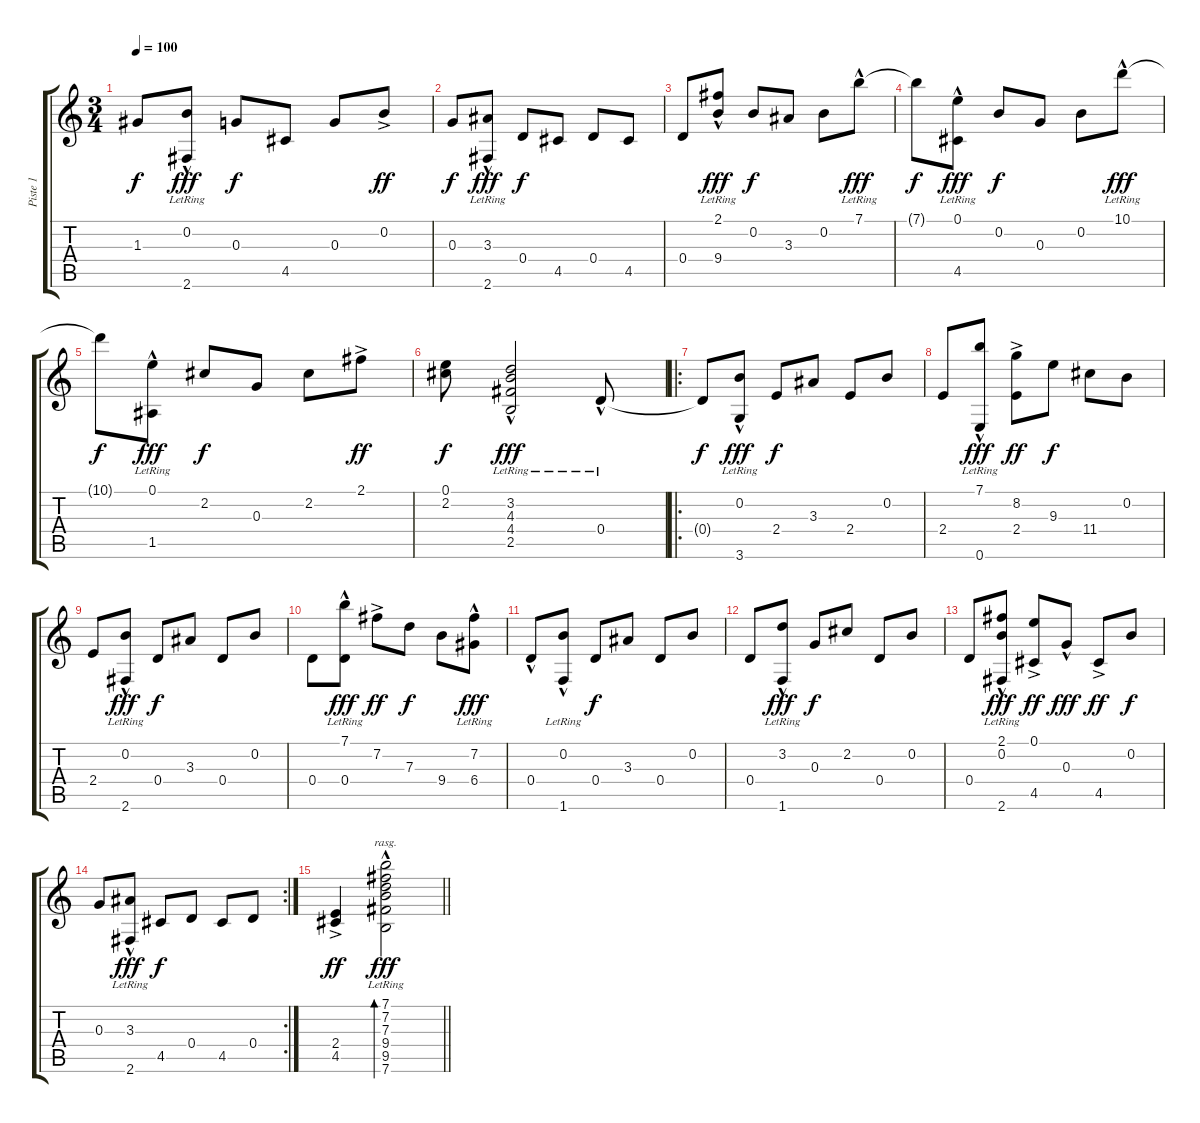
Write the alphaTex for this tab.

\track ("Piste 1" "Piste 1") {instrument acousticguitarnylon}
\staff {score tabs}
\tuning (E4 B3 G3 D3 A2 E2) {hide}
\ts (3 4)
\tempo 100
\clef g2
\ks c
1.3.8{dy f} (0.2{hac lr} 2.6{hac lr}).8{dy fff} 0.3.8{dy f} 4.5.8 0.3.8 0.2{ac}.8{dy ff} |
0.3.8{dy f} (3.3{hac lr} 2.6{hac lr}).8{dy fff} 0.4.8{dy f} 4.5.8 0.4.8 4.5.8 |
0.4.8 (2.1{hac lr} 9.4{hac lr}).8{dy fff} 0.2.8{dy f} 3.3.8 0.2.8 7.1{hac lr}.8{dy fff} |
7.1{t}.8{dy f} (0.1{hac lr} 4.5{hac lr}).8{dy fff} 0.2.8{dy f} 0.3.8 0.2.8 10.1{hac lr}.8{dy fff} |
10.1{t}.8{dy f} (0.1{hac lr} 1.5{hac lr}).8{dy fff} 2.2.8{dy f} 0.3.8 2.2.8 2.1{ac}.8{dy ff} |
(0.1 2.2).8{dy f} (3.2{hac lr} 4.3{hac lr} 4.4{hac lr} 2.5{hac lr}).2{dy fff} 0.4{hac lr}.8 |
\ro
0.4{t}.8{dy f} (0.2{hac} 3.6{hac lr}).8{dy fff} 2.4.8{dy f} 3.3.8 2.4.8 0.2.8 |
2.4.8 (7.1{hac} 0.6{hac lr}).8{dy fff} (8.2{ac} 2.4{ac}).8{dy ff} 9.3.8{dy f} 11.4.8 0.2.8 |
2.4.8 (0.2{hac lr} 2.6{hac lr}).8{dy fff} 0.4.8{dy f} 3.3.8 0.4.8 0.2.8 |
0.4.8 (7.1{hac lr} 0.4{hac lr}).8{dy fff} 7.2{ac}.8{dy ff} 7.3.8{dy f} 9.4.8 (7.2{hac lr} 6.4{hac lr}).8{dy fff} |
0.4{hac}.8 (0.2{hac lr} 1.6{hac lr}).8 0.4.8{dy f} 3.3.8 0.4.8 0.2.8 |
0.4.8 (3.2{hac lr} 1.6{hac lr}).8{dy fff} 0.3.8{dy f} 2.2.8 0.4.8 0.2.8 |
0.4.8 (2.1{hac} 0.2{hac lr} 2.6{hac lr}).8{dy fff} (0.1{ac} 4.5{ac}).8{dy ff} 0.3{hac}.8{dy fff} 4.5{ac}.8{dy ff} 0.2.8{dy f} |
\rc 2
0.3.8 (3.3{hac} 2.6{hac lr}).8{dy fff} 4.5.8{dy f} 0.4.8 4.5.8 0.4.8 |
\barLineRight lightlight
(2.4{ac} 4.5{ac}).4{dy ff} (7.1{hac} 7.2{hac} 7.3{hac lr} 9.4{hac} 9.5{hac} 7.6{hac}).2{bd 480 rasg ii dy fff}
